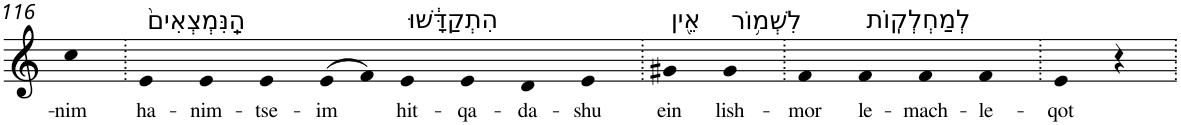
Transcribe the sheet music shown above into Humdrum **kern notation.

**kern	**text
*part1	*part1
*staff1	*staff1
*I"Piano	*
*I'Pno	*
!!LO:PB:g=z
*clefG2	*
*k[]	*
=116	=116
!	!LO:LY:b
4cc	-nim
=117.	=117.
!LO:TX:a:t=הַֽנִּמְצְאִים֙	!
!	!LO:LY:b
4e	ha-
!	!LO:LY:b
4e	-nim-
!	!LO:LY:b
4e	-tse-
!	!LO:LY:b
(>8e	-im
8f)	.
!LO:TX:a:t=הִתְקַדָּ֔שׁוּ	!
!	!LO:LY:b
4e	hit-
!	!LO:LY:b
4e	-qa-
!	!LO:LY:b
4d	-da-
!	!LO:LY:b
4e	-shu
=118.	=118.
!LO:TX:a:t=אֵ֖ין	!
!	!LO:LY:b
4g#X	ein
!LO:TX:a:t=לִשְׁמ֥וֹר	!
!	!LO:LY:b
4g#	lish-
=119.	=119.
!	!LO:LY:b
4f	-mor
!LO:TX:a:t=לְמַחְלְקֽוֹת	!
!	!LO:LY:b
4f	le-
!	!LO:LY:b
4f	-mach-
!	!LO:LY:b
4f	-le-
=120.	=120.
!	!LO:LY:b
4e	-qot
4r	.
=.	=.
*-	*-
